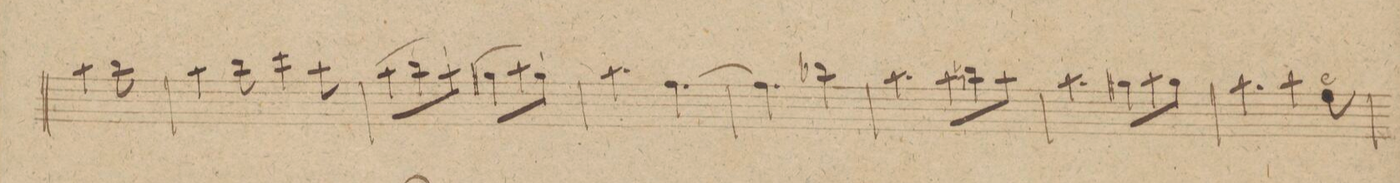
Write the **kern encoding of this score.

**kern	**dynam
*I"Flauto 2do	*
*clefG2	*
*k[]	*
*M6/8	*
4aa\	.
8bb\	.
=38	=38
4aa\	.
8bb\	.
4ccc\	.
8aa\	.
=39	=39
(8aa\L	.
8bb\)	.
8aa'\J	.
(8gg#X\L	.
8aa\)	.
8gg#'\J	.
=40	=40
4.aa\	.
[4.ff\	.
=41	=41
4.ff\]	.
4.bb-X\	.
=42	=42
4.aa\	.
8aa\L	.
8bbn\	.
8aa\J	.
=43	=43
4.aa\	.
8gg#X\L	.
8aa\	.
8gg#\J	.
=44	=44
4.bb\	.
4bb\	.
8ee\	.
=45	=45
*-	*-
